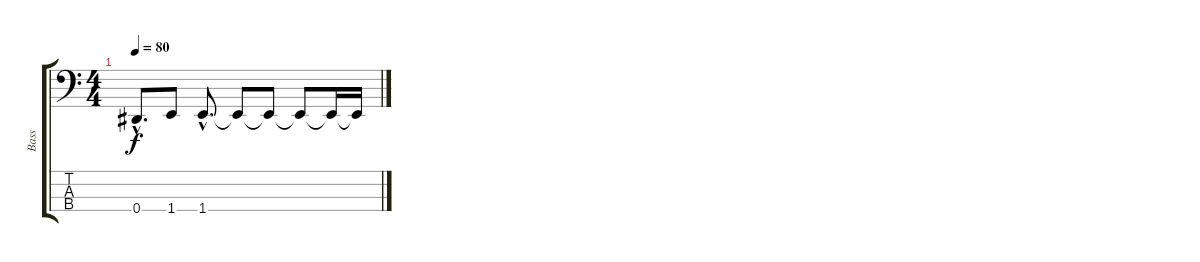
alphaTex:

\track ("Bass" "Bass") {instrument electricbassfinger}
\staff {score tabs}
\tuning (Gb2 Db2 Ab1 Eb1) {hide}
\ts (4 4)
\tempo 80
\clef f4
\ks c
0.4{hac}.8{d dy f} 1.4.8 1.4{hac}.8{d} 1.4{t}.8 1.4{t}.8 1.4{t}.8 1.4{t}.16 1.4{t}.16
